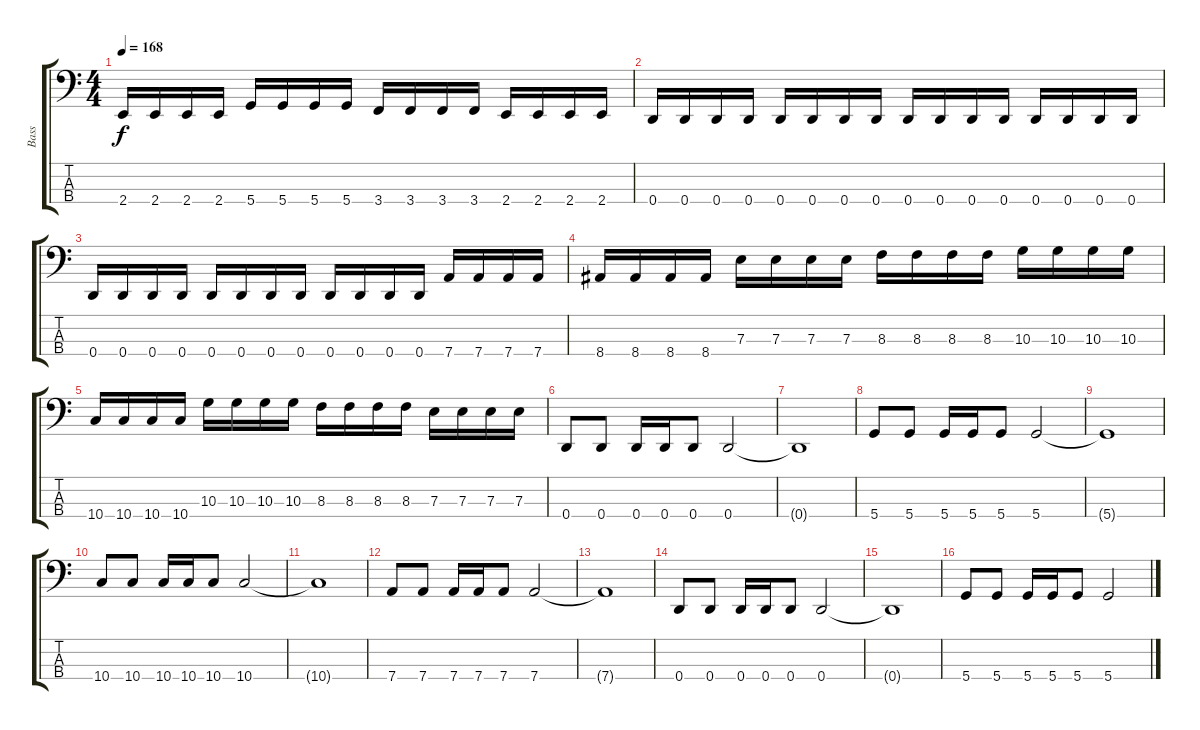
\track ("Bass" "Bass") {instrument electricbasspick}
\staff {score tabs}
\tuning (G2 D2 A1 D1) {hide}
\ts (4 4)
\tempo 168
\clef f4
\ks c
2.4.16{dy f} 2.4.16 2.4.16 2.4.16 5.4.16 5.4.16 5.4.16 5.4.16 3.4.16 3.4.16 3.4.16 3.4.16 2.4.16 2.4.16 2.4.16 2.4.16 |
0.4.16 0.4.16 0.4.16 0.4.16 0.4.16 0.4.16 0.4.16 0.4.16 0.4.16 0.4.16 0.4.16 0.4.16 0.4.16 0.4.16 0.4.16 0.4.16 |
0.4.16 0.4.16 0.4.16 0.4.16 0.4.16 0.4.16 0.4.16 0.4.16 0.4.16 0.4.16 0.4.16 0.4.16 7.4.16 7.4.16 7.4.16 7.4.16 |
8.4.16 8.4.16 8.4.16 8.4.16 7.3.16 7.3.16 7.3.16 7.3.16 8.3.16 8.3.16 8.3.16 8.3.16 10.3.16 10.3.16 10.3.16 10.3.16 |
10.4.16 10.4.16 10.4.16 10.4.16 10.3.16 10.3.16 10.3.16 10.3.16 8.3.16 8.3.16 8.3.16 8.3.16 7.3.16 7.3.16 7.3.16 7.3.16 |
0.4.8 0.4.8 0.4.16 0.4.16 0.4.8 0.4.2 |
0.4{t}.1 |
5.4.8 5.4.8 5.4.16 5.4.16 5.4.8 5.4.2 |
5.4{t}.1 |
10.4.8 10.4.8 10.4.16 10.4.16 10.4.8 10.4.2 |
10.4{t}.1 |
7.4.8 7.4.8 7.4.16 7.4.16 7.4.8 7.4.2 |
7.4{t}.1 |
0.4.8 0.4.8 0.4.16 0.4.16 0.4.8 0.4.2 |
0.4{t}.1 |
5.4.8 5.4.8 5.4.16 5.4.16 5.4.8 5.4.2
